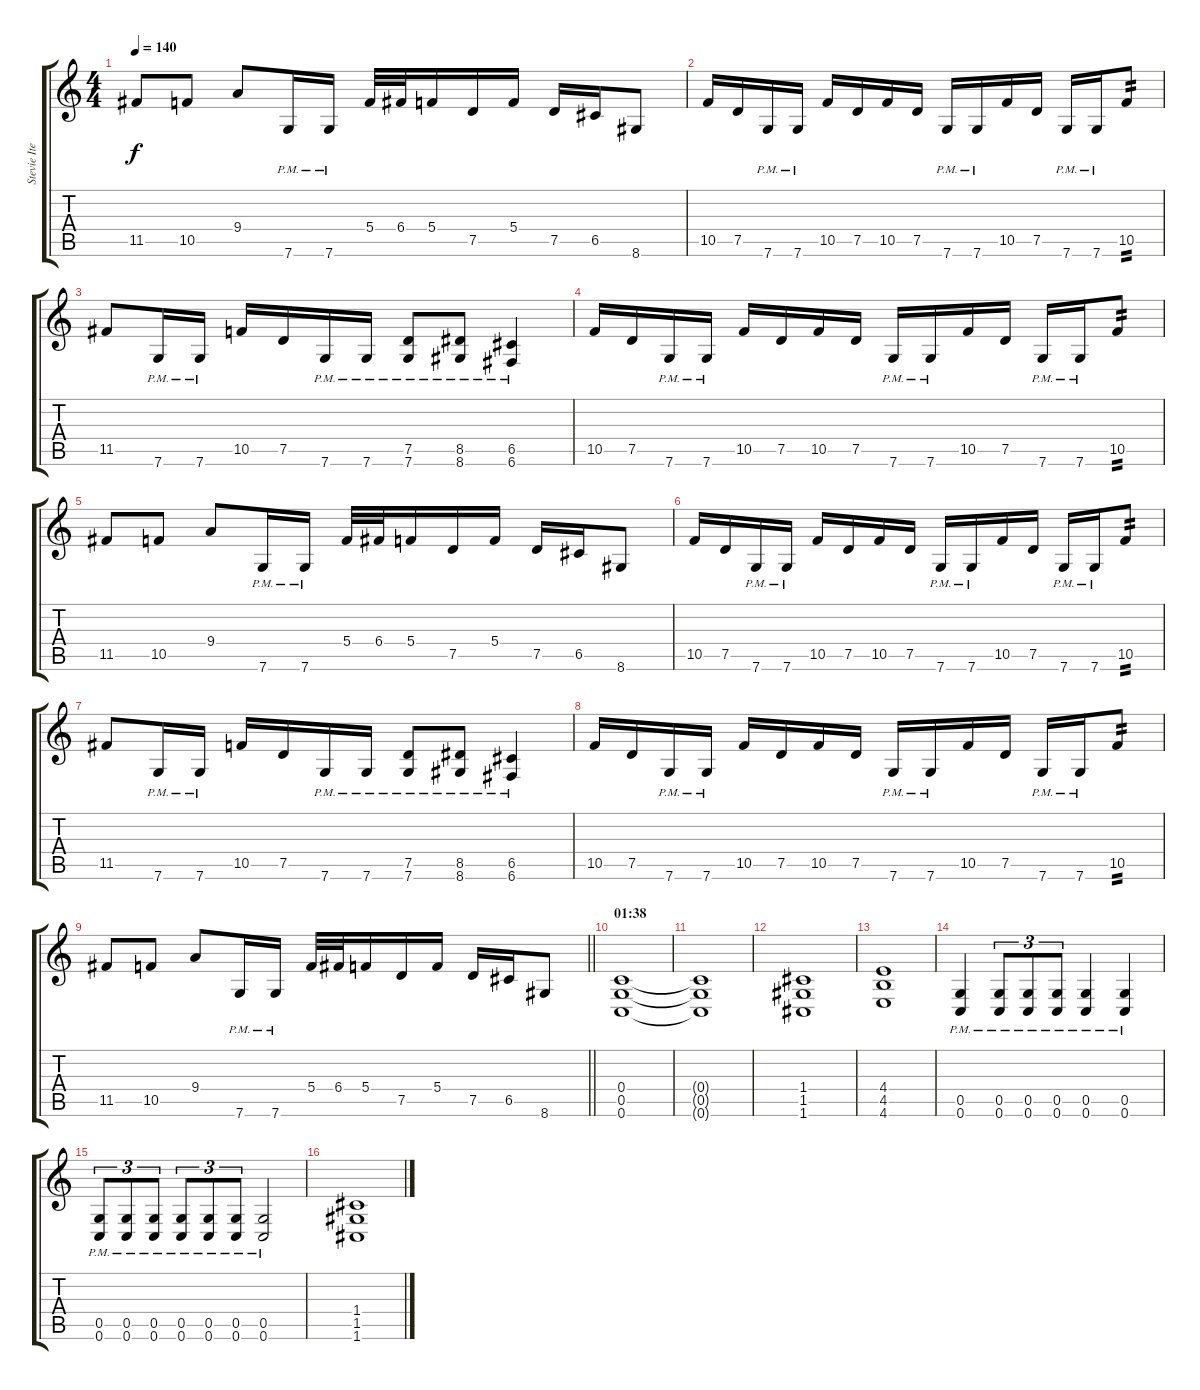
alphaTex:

\track ("Stevie Item" "Stevie Ite") {instrument distortionguitar}
\staff {score tabs}
\tuning (D4 A3 F3 C3 G2 C2) {hide}
\ts (4 4)
\tempo 140
\clef g2
\ks c
11.5.8{dy f} 10.5.8 9.4.8 7.6{pm}.16 7.6{pm}.16 5.4.32 6.4.32 5.4.16 7.5.16 5.4.16 7.5.16 6.5.16 8.6.8 |
10.5.16 7.5.16 7.6{pm}.16 7.6{pm}.16 10.5.16 7.5.16 10.5.16 7.5.16 7.6{pm}.16 7.6{pm}.16 10.5.16 7.5.16 7.6{pm}.16 7.6{pm}.16 10.5.8{tp 2} |
11.5.8 7.6{pm}.16 7.6{pm}.16 10.5.16 7.5.16 7.6{pm}.16 7.6{pm}.16 (7.5{pm} 7.6{pm}).8 (8.5{pm} 8.6{pm}).8 (6.5{pm} 6.6{pm}).4 |
10.5.16 7.5.16 7.6{pm}.16 7.6{pm}.16 10.5.16 7.5.16 10.5.16 7.5.16 7.6{pm}.16 7.6{pm}.16 10.5.16 7.5.16 7.6{pm}.16 7.6{pm}.16 10.5.8{tp 2} |
11.5.8 10.5.8 9.4.8 7.6{pm}.16 7.6{pm}.16 5.4.32 6.4.32 5.4.16 7.5.16 5.4.16 7.5.16 6.5.16 8.6.8 |
10.5.16 7.5.16 7.6{pm}.16 7.6{pm}.16 10.5.16 7.5.16 10.5.16 7.5.16 7.6{pm}.16 7.6{pm}.16 10.5.16 7.5.16 7.6{pm}.16 7.6{pm}.16 10.5.8{tp 2} |
11.5.8 7.6{pm}.16 7.6{pm}.16 10.5.16 7.5.16 7.6{pm}.16 7.6{pm}.16 (7.5{pm} 7.6{pm}).8 (8.5{pm} 8.6{pm}).8 (6.5{pm} 6.6{pm}).4 |
10.5.16 7.5.16 7.6{pm}.16 7.6{pm}.16 10.5.16 7.5.16 10.5.16 7.5.16 7.6{pm}.16 7.6{pm}.16 10.5.16 7.5.16 7.6{pm}.16 7.6{pm}.16 10.5.8{tp 2} |
\barLineRight lightlight
11.5.8 10.5.8 9.4.8 7.6{pm}.16 7.6{pm}.16 5.4.32 6.4.32 5.4.16 7.5.16 5.4.16 7.5.16 6.5.16 8.6.8 |
\section ("" "01:38")
(0.4 0.5 0.6).1 |
(0.4{t} 0.5{t} 0.6{t}).1 |
(1.4 1.5 1.6).1 |
(4.4 4.5 4.6).1 |
(0.5{pm} 0.6{pm}).4 (0.5{pm} 0.6{pm}).8{tu (3 2)} (0.5{pm} 0.6{pm}).8{tu (3 2)} (0.5{pm} 0.6{pm}).8{tu (3 2)} (0.5{pm} 0.6{pm}).4 (0.5{pm} 0.6{pm}).4 |
(0.5{pm} 0.6{pm}).8{tu (3 2)} (0.5{pm} 0.6{pm}).8{tu (3 2)} (0.5{pm} 0.6{pm}).8{tu (3 2)} (0.5{pm} 0.6{pm}).8{tu (3 2)} (0.5{pm} 0.6{pm}).8{tu (3 2)} (0.5{pm} 0.6{pm}).8{tu (3 2)} (0.5{pm} 0.6{pm}).2 |
(1.4 1.5 1.6).1
